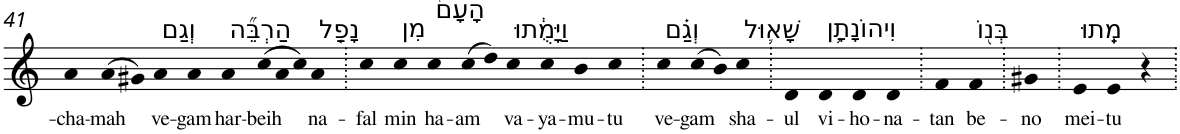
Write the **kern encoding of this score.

**kern	**text
*part1	*part1
*staff1	*staff1
*I"Piano	*
*I'Pno	*
!!LO:PB:g=z
*clefG2	*
*k[]	*
=41	=41
!	!LO:LY:b
4a	-cha-
!	!LO:LY:b
(>8a	-mah
8g#X)	.
!LO:TX:a:t=וְגַם	!
!	!LO:LY:b
4a	ve-
!	!LO:LY:b
4a	-gam
!LO:TX:a:t=הַרְבֵּ֞ה	!
!	!LO:LY:b
4a	har-
*Xtuplet	*
!	!LO:LY:b
(>12cc	-beih
12a	.
12cc)	.
!LO:TX:a:t=נָפַ֤ל	!
!	!LO:LY:b
4a	na-
=42.	=42.
!	!LO:LY:b
4cc	-fal
!LO:TX:a:t=מִן	!
!	!LO:LY:b
4cc	min
!LO:TX:a:t=הָעָם֙	!
!	!LO:LY:b
4cc	ha-
!	!LO:LY:b
(>8cc	-am
8dd)	.
!LO:TX:a:t=וַיָּמֻ֔תוּ	!
!	!LO:LY:b
4cc	va-
!	!LO:LY:b
4cc	-ya-
!	!LO:LY:b
4b	-mu-
!	!LO:LY:b
4cc	-tu
=43.	=43.
!LO:TX:a:t=וְגַ֗ם	!
!	!LO:LY:b
4cc	ve-
!	!LO:LY:b
(>8cc	-gam
8b)	.
!LO:TX:a:t=שָׁא֛וּל	!
!	!LO:LY:b
4cc	sha-
=44.	=44.
!	!LO:LY:b
4d	-ul
!LO:TX:a:t=וִיהוֹנָתָ֥ן	!
!	!LO:LY:b
4d	vi-
!	!LO:LY:b
4d	-ho-
!	!LO:LY:b
4d	-na-
=45.	=45.
!	!LO:LY:b
4f	-tan
!LO:TX:a:t=בְּנ֖וֹ	!
!	!LO:LY:b
4f	be-
=46.	=46.
!	!LO:LY:b
4g#X	-no
=47.	=47.
!LO:TX:a:t=מֵֽתוּ	!
!	!LO:LY:b
4e	mei-
!	!LO:LY:b
4e	-tu
4r	.
=.	=.
*-	*-
